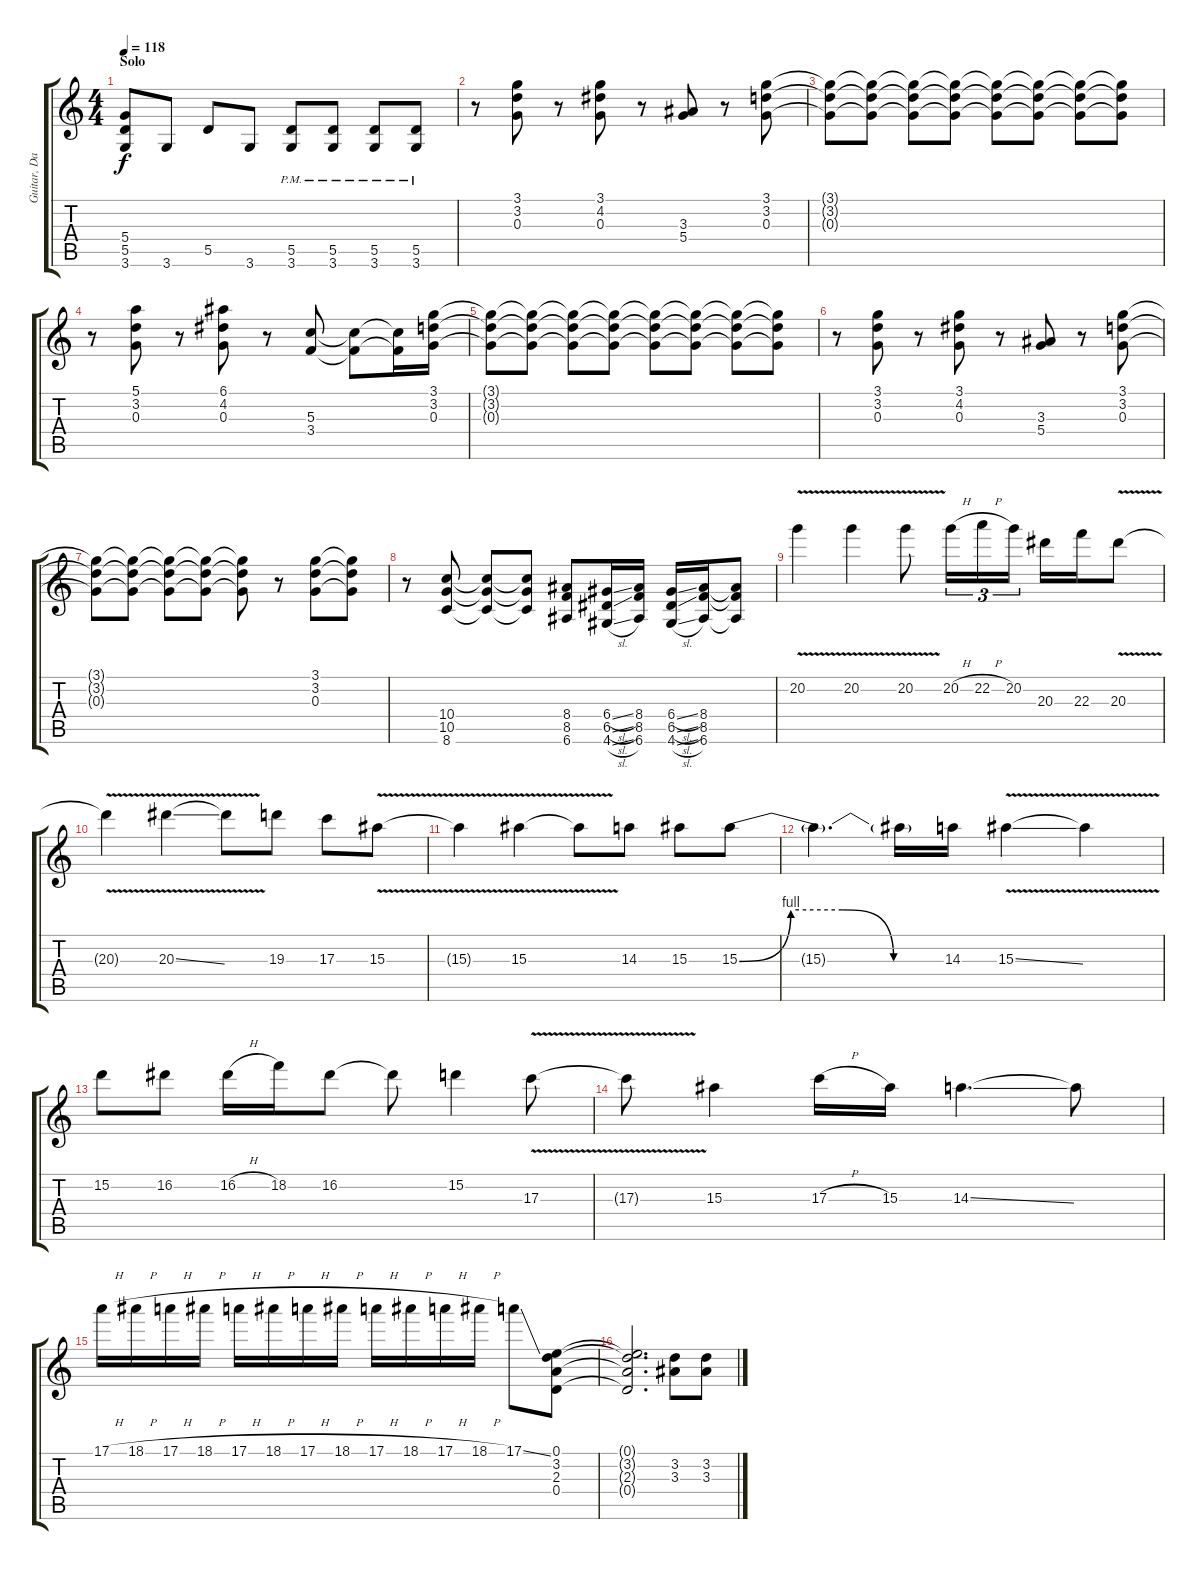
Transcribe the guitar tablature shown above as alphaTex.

\track ("Guitar, Dan" "Guitar, Da") {solo instrument distortionguitar}
\staff {score tabs}
\tuning (E4 B3 G3 D3 A2 E2) {hide}
\ts (4 4)
\section ("" "Solo")
\tempo 118
\clef g2
\ks c
(5.4{t} 5.5{t} 3.6{t}).8{dy f} 3.6.8 5.5.8 3.6.8 (5.5{pm} 3.6{pm}).8 (5.5{pm} 3.6{pm}).8 (5.5{pm} 3.6{pm}).8 (5.5{pm} 3.6{pm}).8 |
r.8 (3.1 3.2 0.3).8 r.8 (3.1 4.2 0.3).8 r.8 (3.3 5.4).8 r.8 (3.1 3.2 0.3).8 |
(3.1{t} 3.2{t} 0.3{t}).8 (3.1{t} 3.2{t} 0.3{t}).8 (3.1{t} 3.2{t} 0.3{t}).8 (3.1{t} 3.2{t} 0.3{t}).8 (3.1{t} 3.2{t} 0.3{t}).8 (3.1{t} 3.2{t} 0.3{t}).8 (3.1{t} 3.2{t} 0.3{t}).8 (3.1{t} 3.2{t} 0.3{t}).8 |
r.8 (5.1 3.2 0.3).8 r.8 (6.1 4.2 0.3).8 r.8 (5.3 3.4).8 (5.3{t} 3.4{t}).8 (5.3{t} 3.4{t}).16 (3.1 3.2 0.3).16 |
(3.1{t} 3.2{t} 0.3{t}).8 (3.1{t} 3.2{t} 0.3{t}).8 (3.1{t} 3.2{t} 0.3{t}).8 (3.1{t} 3.2{t} 0.3{t}).8 (3.1{t} 3.2{t} 0.3{t}).8 (3.1{t} 3.2{t} 0.3{t}).8 (3.1{t} 3.2{t} 0.3{t}).8 (3.1{t} 3.2{t} 0.3{t}).8 |
r.8 (3.1 3.2 0.3).8 r.8 (3.1 4.2 0.3).8 r.8 (3.3 5.4).8 r.8 (3.1 3.2 0.3).8 |
(3.1{t} 3.2{t} 0.3{t}).8 (3.1{t} 3.2{t} 0.3{t}).8 (3.1{t} 3.2{t} 0.3{t}).8 (3.1{t} 3.2{t} 0.3{t}).8 (3.1{t} 3.2{t} 0.3{t}).8 r.8 (3.1 3.2 0.3).8 (3.1{t} 3.2{t} 0.3{t}).8 |
r.8{volume 16} (10.4 10.5 8.6).8 (10.4{t} 10.5{t} 8.6{t}).8 (10.4{t} 10.5{t} 8.6{t}).8 (8.4 8.5 6.6).8 (6.4{sl} 6.5{sl} 4.6{sl}).16 (8.4 8.5 6.6).16 (6.4{sl} 6.5{sl} 4.6{sl}).16 (8.4 8.5 6.6).16 (8.4{t} 8.5{t} 6.6{t}).8 |
20.2{v}.4 20.2{v}.4 20.2{v}.8 20.2{h}.16{tu (3 2)} 22.2{h}.16{tu (3 2)} 20.2.16{tu (3 2)} 20.3.16 22.3.16 20.3{v}.8 |
20.3{t}.4 20.3{v ss}.4 20.3{t}.8 19.3.8 17.3.8 15.3{v}.8 |
15.3{t}.4 15.3{v}.4 15.3{t}.8 14.3.8 15.3.8 15.3{be (custom 0 0 15 4 30 4 45 0 60 0)}.8 |
15.3{t}.4{d} 15.3{t}.16 14.3.16 15.3{v ss}.4 15.3{t}.4 |
15.2.8 16.2.8 16.2{h}.16 18.2.16 16.2.8 16.2{t}.8 15.2.4 17.3{v}.8 |
17.3{t}.8 15.3.4 17.3{h}.16 15.3.16 14.3{ss}.4{d} 14.3{t}.8 |
17.1{h}.16 18.1{h}.16 17.1{h}.16 18.1{h}.16 17.1{h}.16 18.1{h}.16 17.1{h}.16 18.1{h}.16 17.1{h}.16 18.1{h}.16 17.1{h}.16 18.1{h}.16 17.1{ss}.8 (0.1 3.2 2.3 0.4).8{volume 10} |
(0.1{t} 3.2{t} 2.3{t} 0.4{t}).2{d} (3.2 3.3).8 (3.2 3.3).8
